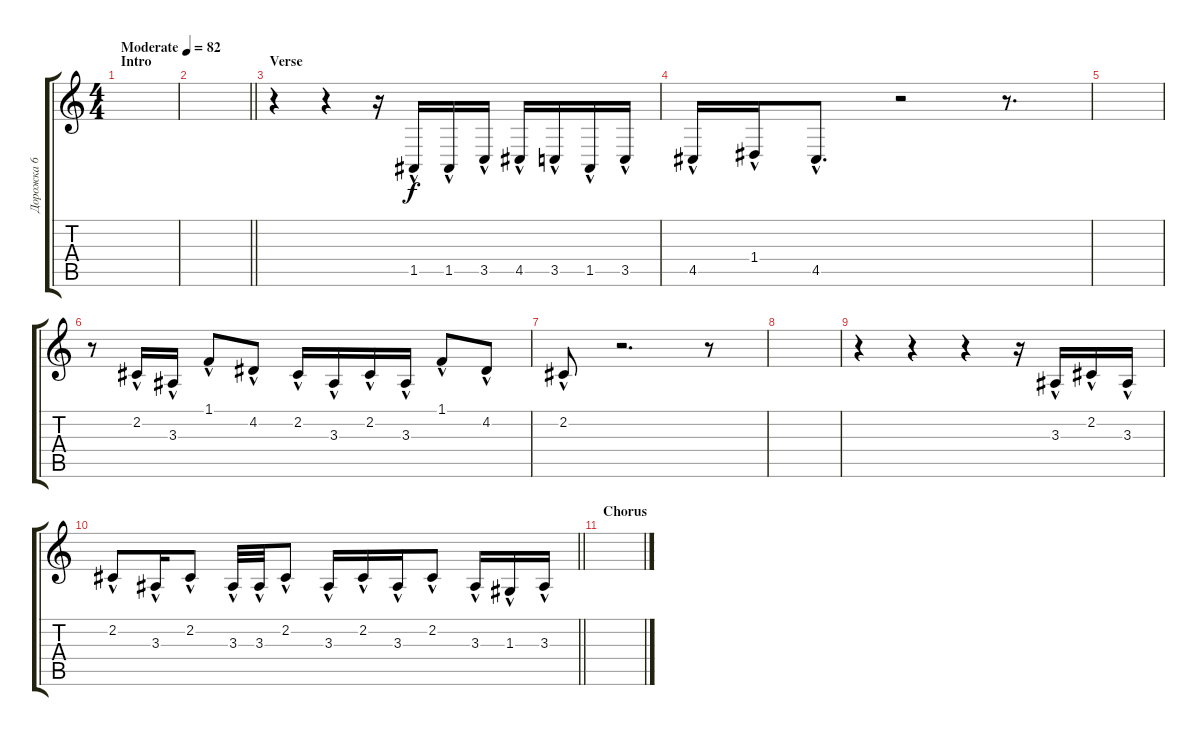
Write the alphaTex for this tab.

\track ("Дорожка 6" "Дорожка 6") {instrument altosax}
\staff {score tabs}
\tuning (E4 B3 G3 D3 A2 E2) {hide}
\ts (4 4)
\section ("" "Intro")
\tempo (82 "Moderate")
\tempo 78
\tempo (82 "Moderate")
\clef g2
\ks c
|
\barLineRight lightlight
|
\section ("" "Verse")
r.4 r.4 r.16 1.5{hac}.16 1.5{hac}.16 3.5{hac}.16 4.5{hac}.16 3.5{hac}.16 1.5{hac}.16 3.5{hac}.16 |
4.5{hac}.16 1.4{hac}.16 4.5{hac}.8{d} r.2 r.8{d} |
|
r.8 2.2{hac}.16 3.3{hac}.16 1.1{hac}.8 4.2{hac}.8 2.2{hac}.16 3.3{hac}.16 2.2{hac}.16 3.3{hac}.16 1.1{hac}.8 4.2{hac}.8 |
2.2{hac}.8 r.2{d} r.8 |
|
r.4 r.4 r.4 r.16 3.3{hac}.16 2.2{hac}.16 3.3{hac}.16 |
\barLineRight lightlight
2.2{hac}.8 3.3{hac}.16 2.2{hac}.8 3.3{hac}.32 3.3{hac}.32 2.2{hac}.8 3.3{hac}.16 2.2{hac}.16 3.3{hac}.16 2.2{hac}.8 3.3{hac}.16 1.3{hac}.16 3.3{hac}.16 |
\section ("" "Сhorus")
